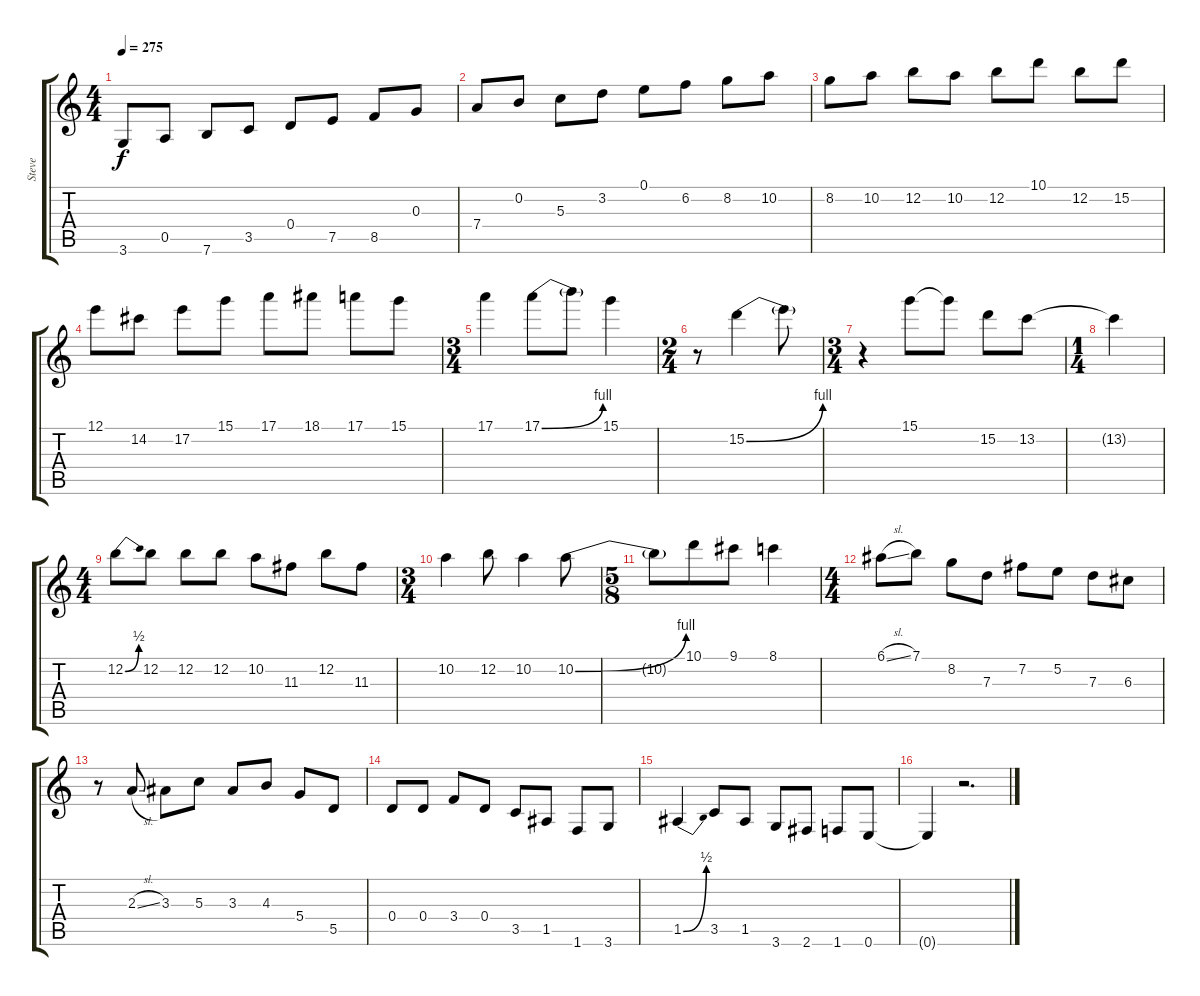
\track ("Steve" "Steve") {instrument acousticguitarsteel}
\staff {score tabs}
\tuning (E4 B3 G3 D3 A2 E2) {hide}
\ts (4 4)
\tempo 275
\clef g2
\ks c
3.6.8{dy f} 0.5.8 7.6.8 3.5.8 0.4.8 7.5.8 8.5.8 0.3.8 |
7.4.8 0.2.8 5.3.8 3.2.8 0.1.8 6.2.8 8.2.8 10.2.8 |
8.2.8 10.2.8 12.2.8 10.2.8 12.2.8 10.1.8 12.2.8 15.2.8 |
12.1.8 14.2.8 17.2.8 15.1.8 17.1.8 18.1.8 17.1.8 15.1.8 |
\ts (3 4)
17.1.4 17.1{be (bend 0 0 60 4)}.8 17.1{t}.8 15.1.4 |
\ts (2 4)
r.8 15.2{be (bend 0 0 60 4)}.4 15.2{t}.8 |
\ts (3 4)
r.4 15.1.8 15.1{t}.8 15.2.8 13.2.8 |
\ts (1 4)
13.2{t}.4 |
\ts (4 4)
12.2{be (bend 0 0 60 2)}.8 12.2.8 12.2.8 12.2.8 10.2.8 11.3.8 12.2.8 11.3.8 |
\ts (3 4)
10.2.4 12.2.8 10.2.4 10.2{be (bend 0 0 60 4)}.8 |
\ts (5 8)
10.2{t}.8 10.1.8 9.1.8 8.1.4 |
\ts (4 4)
6.1{sl}.8 7.1.8 8.2.8 7.3.8 7.2.8 5.2.8 7.3.8 6.3.8 |
r.8 2.3{sl}.8 3.3.8 5.3.8 3.3.8 4.3.8 5.4.8 5.5.8 |
0.4.8 0.4.8 3.4.8 0.4.8 3.5.8 1.5.8 1.6.8 3.6.8 |
1.5{be (bend 0 0 60 2)}.4 3.5.8 1.5.8 3.6.8 2.6.8 1.6.8 0.6.8 |
0.6{t}.4 r.2{d}
